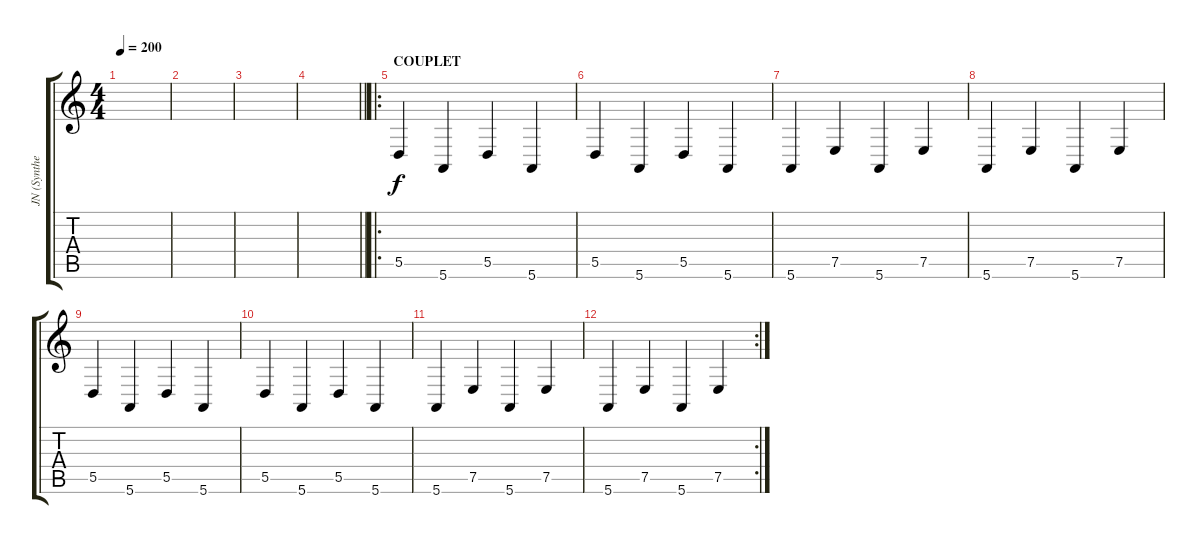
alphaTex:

\track ("JN (Synthe_02)" "JN (Synthe") {instrument electricgrandpiano}
\staff {score tabs}
\tuning (E4 B3 G3 D3 A2 E2) {hide}
\ts (4 4)
\tempo 200
\clef g2
\ks c
|
|
|
\barLineRight lightlight
|
\ro
\section ("" "COUPLET")
5.5.4 5.6.4 5.5.4 5.6.4 |
5.5.4 5.6.4 5.5.4 5.6.4 |
5.6.4 7.5.4 5.6.4 7.5.4 |
5.6.4 7.5.4 5.6.4 7.5.4 |
5.5.4 5.6.4 5.5.4 5.6.4 |
5.5.4 5.6.4 5.5.4 5.6.4 |
5.6.4 7.5.4 5.6.4 7.5.4 |
\rc 2
5.6.4 7.5.4 5.6.4 7.5.4
